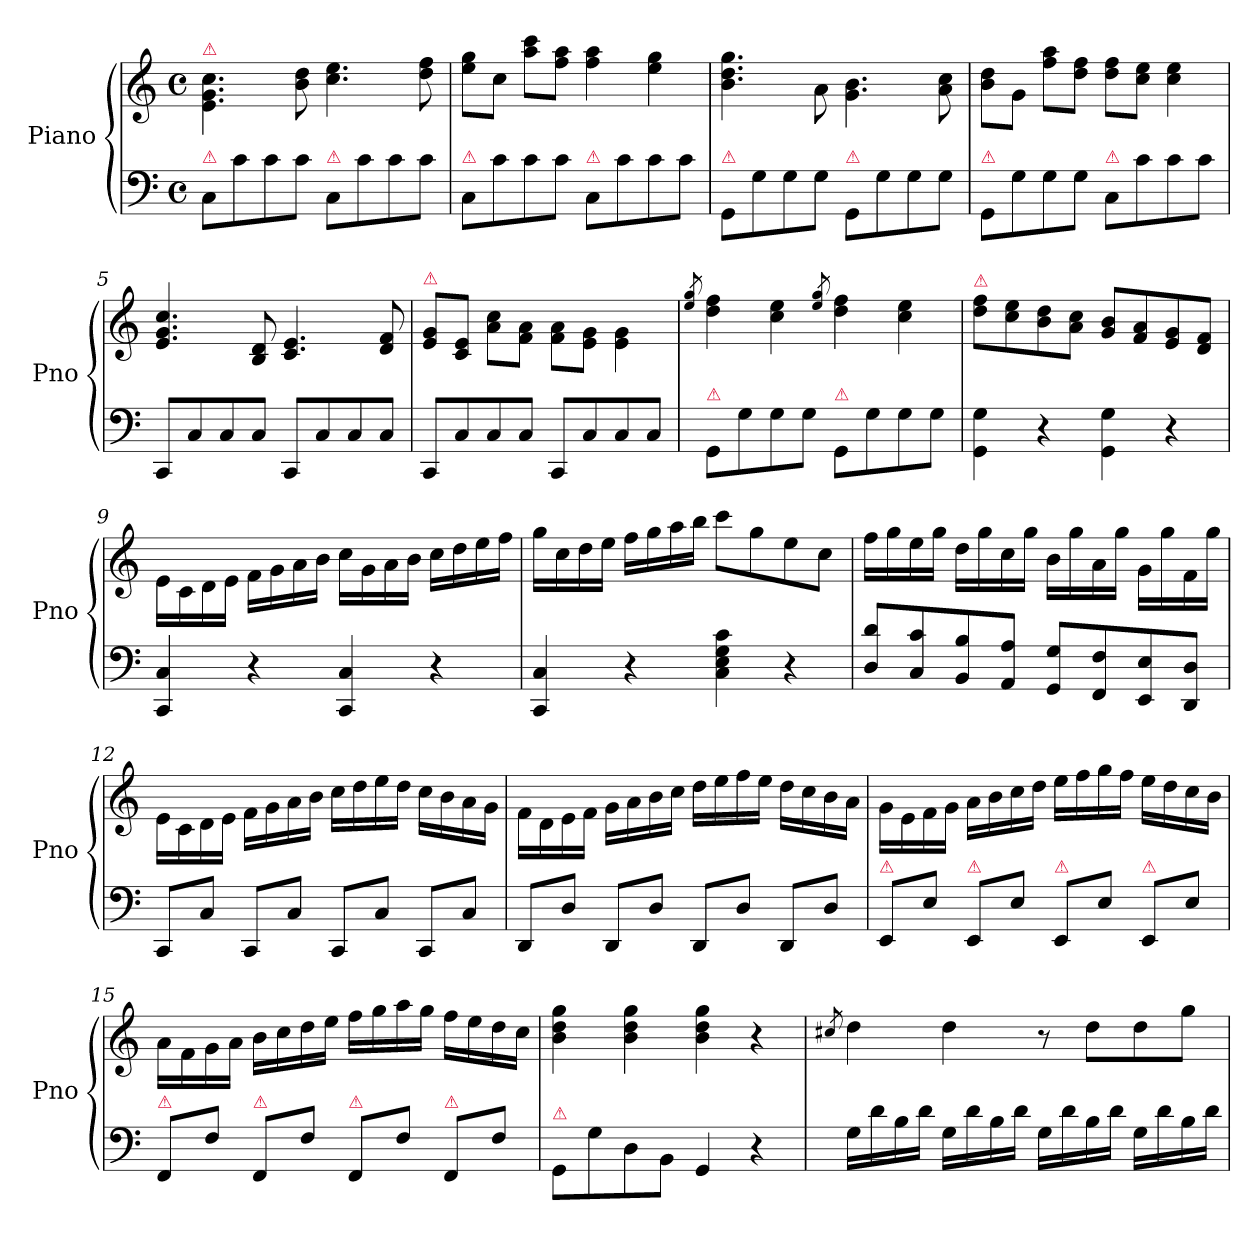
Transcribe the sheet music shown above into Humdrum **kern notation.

**kern	**kern
*part1	*part1
*staff2	*staff1
*I"Piano	*
*I'Pno	*
*clefF4	*clefG2
*k[]	*k[]
*M4/4	*M4/4
*met(c)	*met(c)
=1	=1
!	!LO:TX:a:Bi:color=crimson:t=⚠
!LO:TX:a:color=crimson:t=⚠	!
8C/L	4.e\ 4.g\ 4.cc\
8c\	.
8c\	.
8c\J	8b\ 8dd\
!LO:TX:a:color=crimson:t=⚠	!
8C/L	4.cc\ 4.ee\
8c\	.
8c\	.
8c\J	8dd\ 8ff\
=2	=2
!LO:TX:a:color=crimson:t=⚠	!
8C/L	8ee\ 8gg\L
8c\	8cc\J
8c\	8aa\ 8ccc\L
8c\J	8ff\ 8aa\J
!LO:TX:a:color=crimson:t=⚠	!
8C/L	4ff\ 4aa\
8c\	.
8c\	4ee\ 4gg\
8c\J	.
=3	=3
!LO:TX:a:color=crimson:t=⚠	!
8GG/L	4.b\ 4.dd\ 4.gg\
8G\	.
8G\	.
8G\J	8a\
!LO:TX:a:color=crimson:t=⚠	!
8GG/L	4.g\ 4.b\
8G\	.
8G\	.
8G\J	8a\ 8cc\
=4	=4
!LO:TX:a:color=crimson:t=⚠	!
8GG/L	8b\ 8dd\L
8G\	8g\J
8G\	8ff\ 8aa\L
8G\J	8dd\ 8ff\J
!LO:TX:a:color=crimson:t=⚠	!
8C/L	8dd\ 8ff\L
8c\	8cc\ 8ee\J
8c\	4cc\ 4ee\
8c\J	.
=5	=5
8CC/L	4.e/ 4.g/ 4.cc/
8C/	.
8C/	.
8C/J	8B/ 8d/
8CC/L	4.c/ 4.e/
8C/	.
8C/	.
8C/J	8d/ 8f/
=6	=6
!	!LO:TX:a:color=crimson:t=⚠
8CC/L	8e/ 8g/L
8C/	8c/ 8e/J
8C/	8a\ 8cc\L
8C/J	8f\ 8a\J
8CC/L	8f\ 8a\L
8C/	8e\ 8g\J
8C/	4e\ 4g\
8C/J	.
=7	=7
.	8qee/ 8qgg/
!LO:TX:a:color=crimson:t=⚠	!
8GG/L	4dd\ 4ff\
8G\	.
8G\	4cc\ 4ee\
8G\J	.
.	8qee/ 8qgg/
!LO:TX:a:color=crimson:t=⚠	!
8GG/L	4dd\ 4ff\
8G\	.
8G\	4cc\ 4ee\
8G\J	.
=8	=8
!	!LO:TX:a:color=crimson:t=⚠
4GG\ 4G\	8dd\ 8ff\L
.	8cc\ 8ee\
4r	8b\ 8dd\
.	8a\ 8cc\J
4GG\ 4G\	8g/ 8b/L
.	8f/ 8a/
4r	8e/ 8g/
.	8d/ 8f/J
=9	=9
4CC/ 4C/	16e\LL
.	16c\
.	16d\
.	16e\JJ
4r	16f\LL
.	16g\
.	16a\
.	16b\JJ
4CC/ 4C/	16cc\LL
.	16g\
.	16a\
.	16b\JJ
4r	16cc\LL
.	16dd\
.	16ee\
.	16ff\JJ
=10	=10
4CC/ 4C/	16gg\LL
.	16cc\
.	16dd\
.	16ee\JJ
4r	16ff\LL
.	16gg\
.	16aa\
.	16bb\JJ
4C\ 4E\ 4G\ 4c\	8ccc\L
.	8gg\
4r	8ee\
.	8cc\J
=11	=11
8D/ 8d/L	16ff\LL
.	16gg\
8C/ 8c/	16ee\
.	16gg\JJ
8BB/ 8B/	16dd\LL
.	16gg\
8AA/ 8A/J	16cc\
.	16gg\JJ
8GG/ 8G/L	16b\LL
.	16gg\
8FF/ 8F/	16a\
.	16gg\JJ
8EE/ 8E/	16g\LL
.	16gg\
8DD/ 8D/J	16f\
.	16gg\JJ
=12	=12
8CC/L	16e\LL
.	16c\
8C/J	16d\
.	16e\JJ
8CC/L	16f\LL
.	16g\
8C/J	16a\
.	16b\JJ
8CC/L	16cc\LL
.	16dd\
8C/J	16ee\
.	16dd\JJ
8CC/L	16cc\LL
.	16b\
8C/J	16a\
.	16g\JJ
=13	=13
8DD/L	16f\LL
.	16d\
8D/J	16e\
.	16f\JJ
8DD/L	16g\LL
.	16a\
8D/J	16b\
.	16cc\JJ
8DD/L	16dd\LL
.	16ee\
8D/J	16ff\
.	16ee\JJ
8DD/L	16dd\LL
.	16cc\
8D/J	16b\
.	16a\JJ
=14	=14
!LO:TX:a:color=crimson:t=⚠	!
8EE/L	16g\LL
.	16e\
8E\J	16f\
.	16g\JJ
!LO:TX:a:color=crimson:t=⚠	!
8EE/L	16a\LL
.	16b\
8E\J	16cc\
.	16dd\JJ
!LO:TX:a:color=crimson:t=⚠	!
8EE/L	16ee\LL
.	16ff\
8E\J	16gg\
.	16ff\JJ
!LO:TX:a:color=crimson:t=⚠	!
8EE/L	16ee\LL
.	16dd\
8E\J	16cc\
.	16b\JJ
=15	=15
!LO:TX:a:color=crimson:t=⚠	!
8FF/L	16a\LL
.	16f\
8F\J	16g\
.	16a\JJ
!LO:TX:a:color=crimson:t=⚠	!
8FF/L	16b\LL
.	16cc\
8F\J	16dd\
.	16ee\JJ
!LO:TX:a:color=crimson:t=⚠	!
8FF/L	16ff\LL
.	16gg\
8F\J	16aa\
.	16gg\JJ
!LO:TX:a:color=crimson:t=⚠	!
8FF/L	16ff\LL
.	16ee\
8F\J	16dd\
.	16cc\JJ
=16	=16
!LO:TX:a:color=crimson:t=⚠	!
8GG/L	4b\ 4dd\ 4gg\
8G\	.
8D\	4b\ 4dd\ 4gg\
8BB\J	.
4GG/	4b\ 4dd\ 4gg\
4r	4r
=17	=17
.	8qcc#X/
16G\LL	4dd\
16d\	.
16B\	.
16d\JJ	.
16G\LL	4dd\
16d\	.
16B\	.
16d\JJ	.
16G\LL	8r
16d\	.
16B\	8dd\L
16d\JJ	.
16G\LL	8dd\
16d\	.
16B\	8gg\J
16d\JJ	.
=	=
*-	*-
